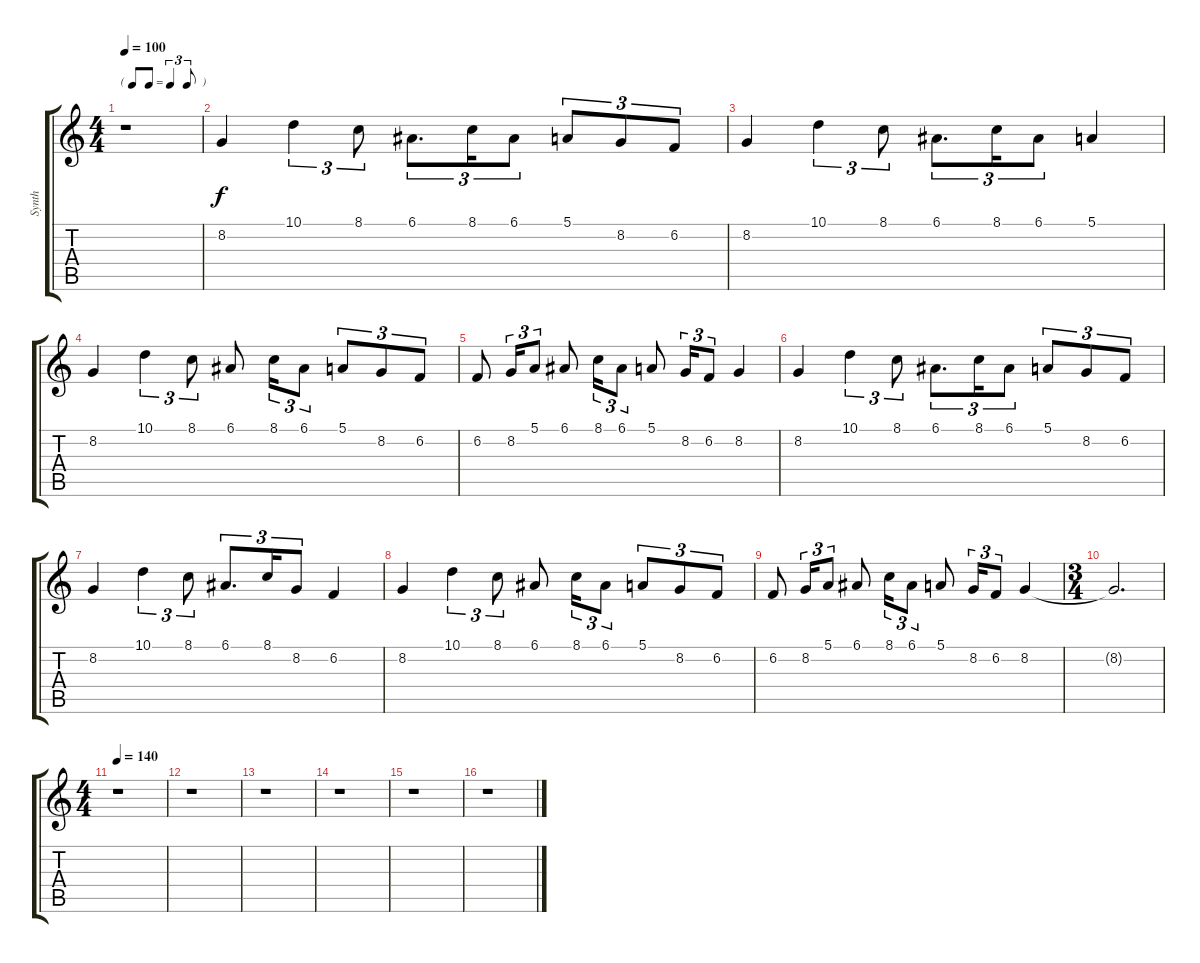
\track ("Synth" "Synth") {instrument choiraahs}
\staff {score tabs}
\tuning (E4 B3 G3 D3 A2 D2) {hide}
\ts (4 4)
\tf triplet8th
\tempo 100
\clef g2
\ks c
r.1{dy f} |
8.2.4{volume 14 balance 12 instrument accordion} 10.1.4{tu (3 2)} 8.1.8{tu (3 2)} 6.1.8{d tu (3 2)} 8.1.16{tu (3 2)} 6.1.8{tu (3 2)} 5.1.8{tu (3 2)} 8.2.8{tu (3 2)} 6.2.8{tu (3 2)} |
8.2.4 10.1.4{tu (3 2)} 8.1.8{tu (3 2)} 6.1.8{d tu (3 2)} 8.1.16{tu (3 2)} 6.1.8{tu (3 2)} 5.1.4 |
8.2.4 10.1.4{tu (3 2)} 8.1.8{tu (3 2)} 6.1.8 8.1.16{tu (3 2)} 6.1.8{tu (3 2)} 5.1.8{tu (3 2)} 8.2.8{tu (3 2)} 6.2.8{tu (3 2)} |
6.2.8 8.2.16{tu (3 2)} 5.1.8{tu (3 2)} 6.1.8 8.1.16{tu (3 2)} 6.1.8{tu (3 2)} 5.1.8 8.2.16{tu (3 2)} 6.2.8{tu (3 2)} 8.2.4 |
8.2.4 10.1.4{tu (3 2)} 8.1.8{tu (3 2)} 6.1.8{d tu (3 2)} 8.1.16{tu (3 2)} 6.1.8{tu (3 2)} 5.1.8{tu (3 2)} 8.2.8{tu (3 2)} 6.2.8{tu (3 2)} |
8.2.4 10.1.4{tu (3 2)} 8.1.8{tu (3 2)} 6.1.8{d tu (3 2)} 8.1.16{tu (3 2)} 8.2.8{tu (3 2)} 6.2.4 |
8.2.4 10.1.4{tu (3 2)} 8.1.8{tu (3 2)} 6.1.8 8.1.16{tu (3 2)} 6.1.8{tu (3 2)} 5.1.8{tu (3 2)} 8.2.8{tu (3 2)} 6.2.8{tu (3 2)} |
6.2.8 8.2.16{tu (3 2)} 5.1.8{tu (3 2)} 6.1.8 8.1.16{tu (3 2)} 6.1.8{tu (3 2)} 5.1.8 8.2.16{tu (3 2)} 6.2.8{tu (3 2)} 8.2.4 |
\ts (3 4)
8.2{t}.2{d} |
\ts (4 4)
\tempo 140
r.1 |
r.1 |
r.1 |
r.1 |
r.1 |
r.1
